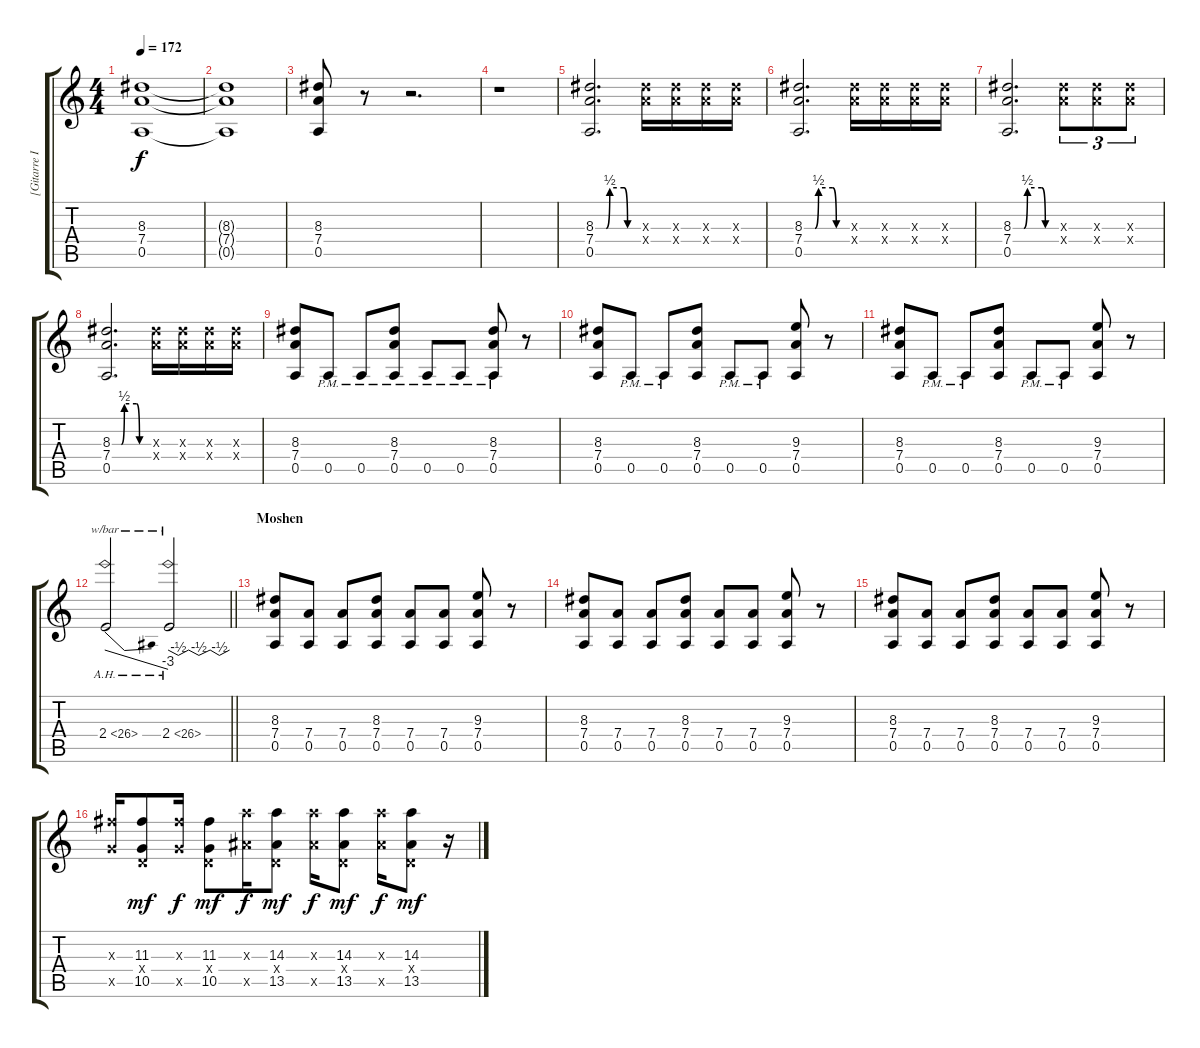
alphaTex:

\track ("[Gitarre I]" "[Gitarre I") {instrument overdrivenguitar}
\staff {score tabs}
\tuning (E4 B3 G3 D3 A2 E2) {hide}
\ts (4 4)
\tempo 172
\clef g2
\ks c
(8.3 7.4 0.5).1{dy f} |
(8.3{t} 7.4{t} 0.5{t}).1 |
(8.3 7.4 0.5).8 r.8 r.2{d} |
r.1 |
(8.3{be (custom 0 0 15 0 20 2 40 2 45 0 60 0)} 7.4 0.5).2{d} (8.3{x} 7.4{x}).16 (8.3{x} 7.4{x}).16 (8.3{x} 7.4{x}).16 (8.3{x} 7.4{x}).16 |
(8.3{be (custom 0 0 15 0 20 2 40 2 45 0 60 0)} 7.4 0.5).2{d} (8.3{x} 7.4{x}).16 (8.3{x} 7.4{x}).16 (8.3{x} 7.4{x}).16 (8.3{x} 7.4{x}).16 |
(8.3{be (custom 0 0 15 0 20 2 40 2 45 0 60 0)} 7.4 0.5).2{d} (8.3{x} 7.4{x}).8{tu (3 2)} (8.3{x} 7.4{x}).8{tu (3 2)} (8.3{x} 7.4{x}).8{tu (3 2)} |
(8.3{be (custom 0 0 15 0 20 2 40 2 45 0 60 0)} 7.4 0.5).2{d} (8.3{x} 7.4{x}).16 (8.3{x} 7.4{x}).16 (8.3{x} 7.4{x}).16 (8.3{x} 7.4{x}).16 |
(8.3 7.4 0.5).8 0.5{pm}.8 0.5{pm}.8 (8.3{pm} 7.4{pm} 0.5{pm}).8 0.5{pm}.8 0.5{pm}.8 (8.3{pm} 7.4{pm} 0.5{pm}).8 r.8 |
(8.3 7.4 0.5).8 0.5{pm}.8 0.5{pm}.8 (8.3 7.4 0.5).8 0.5{pm}.8 0.5{pm}.8 (9.3 7.4 0.5).8 r.8 |
(8.3 7.4 0.5).8 0.5{pm}.8 0.5{pm}.8 (8.3 7.4 0.5).8 0.5{pm}.8 0.5{pm}.8 (9.3 7.4 0.5).8 r.8 |
\barLineRight lightlight
2.4{ah 24}.2{tbe (dive default 0 0 60 -12) volume 16 balance 8 instrument distortionguitar} 2.4{ah 24}.2{tbe (custom default 0 0 10 -2 20 0 30 -2 41 0 50 -2 60 0) balance 14} |
\section ("" "Moshen")
(8.3 7.4 0.5).8{volume 14} (7.4 0.5).8 (7.4 0.5).8 (8.3 7.4 0.5).8 (7.4 0.5).8 (7.4 0.5).8 (9.3 7.4 0.5).8 r.8 |
(8.3 7.4 0.5).8 (7.4 0.5).8 (7.4 0.5).8 (8.3 7.4 0.5).8 (7.4 0.5).8 (7.4 0.5).8 (9.3 7.4 0.5).8 r.8 |
(8.3 7.4 0.5).8 (7.4 0.5).8 (7.4 0.5).8 (8.3 7.4 0.5).8 (7.4 0.5).8 (7.4 0.5).8 (9.3 7.4 0.5).8 r.8 |
(11.3{x} 10.5{x}).16 (11.3 0.4{x} 10.5).8{dy mf} (11.3{x} 10.5{x}).16{dy f} (11.3 0.4{x} 10.5).8{dy mf} (14.3{x} 13.5{x}).16{dy f} (14.3 0.4{x} 13.5).8{dy mf} (14.3{x} 13.5{x}).16{dy f} (14.3 0.4{x} 13.5).8{dy mf} (14.3{x} 13.5{x}).16{dy f} (14.3 0.4{x} 13.5).8{dy mf} r.16
